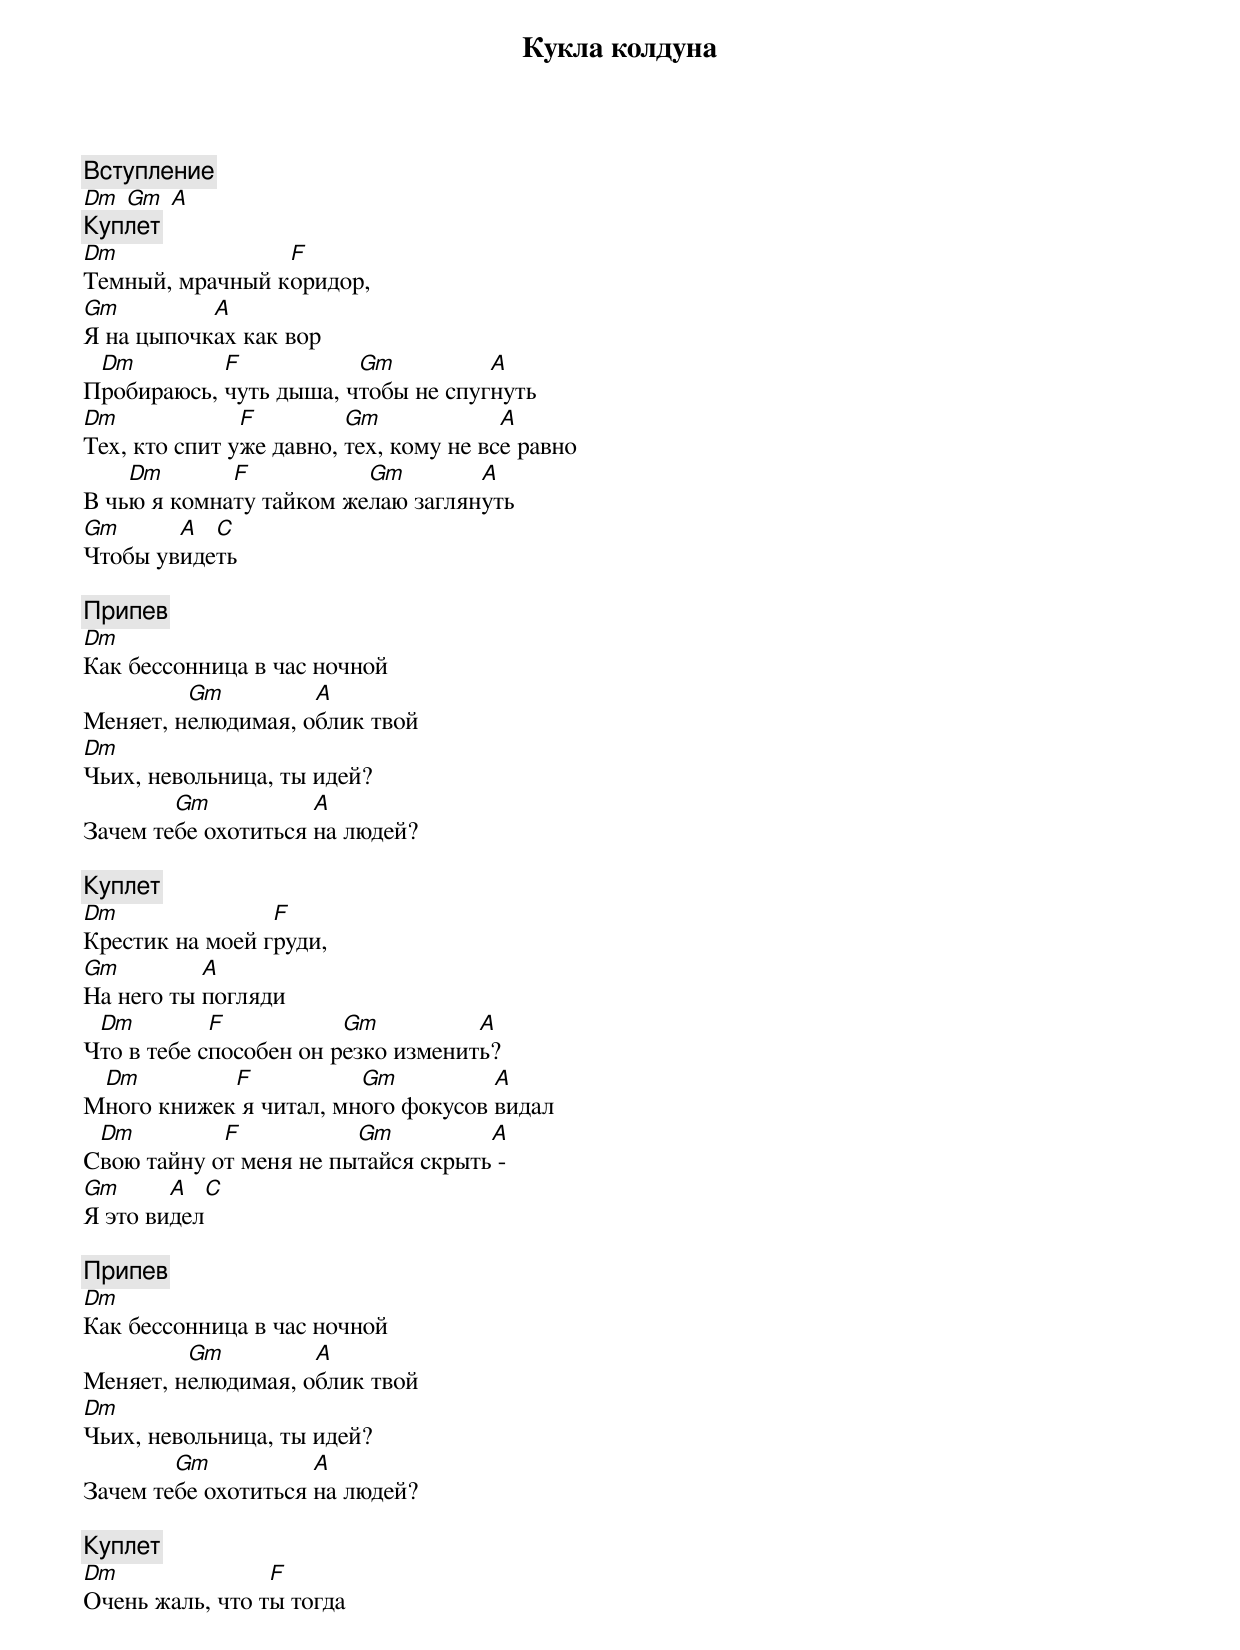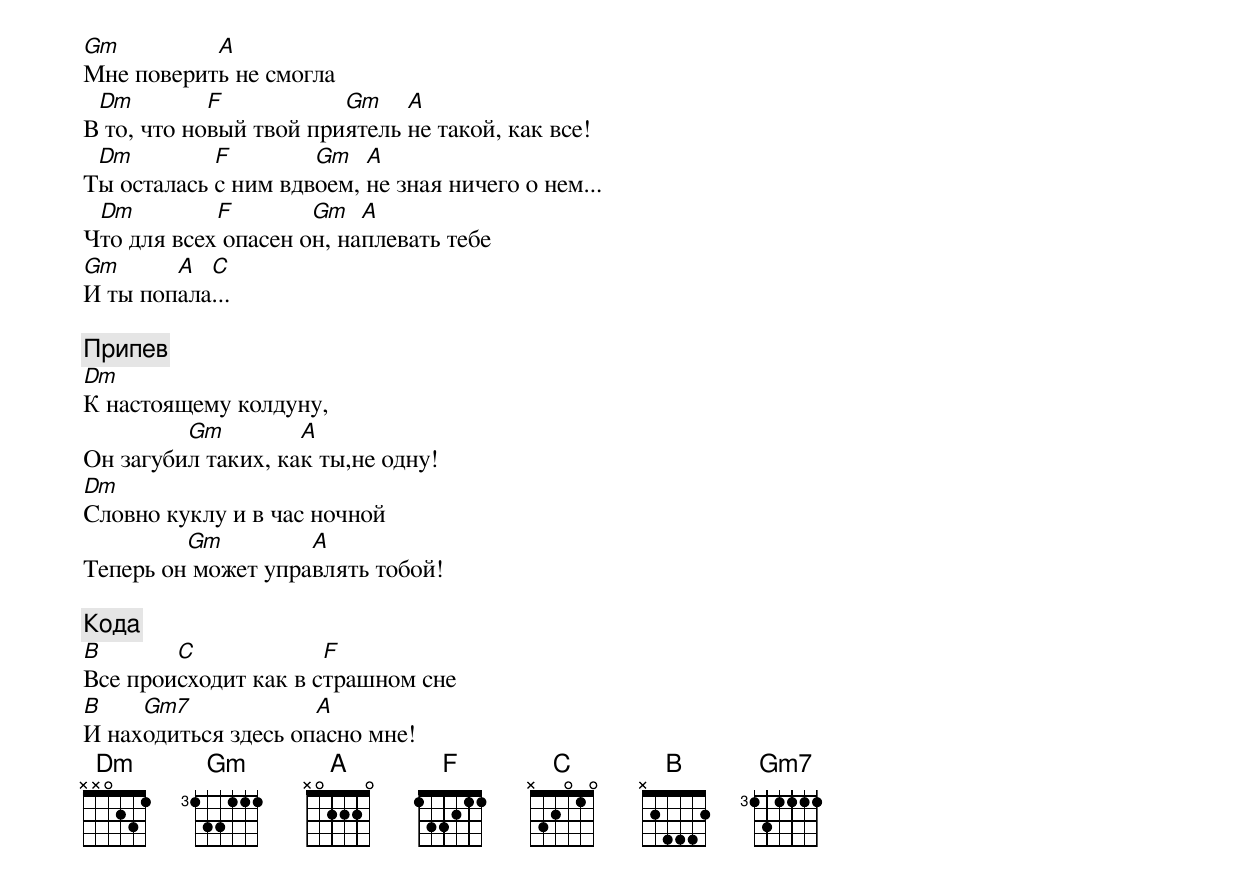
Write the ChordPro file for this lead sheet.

{title: Кукла колдуна}
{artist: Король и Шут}

{c: Вступление}
[Dm] [Gm] [A]
{c: Куплет}
[Dm]Темный, мрачный к[F]оридор,
[Gm]Я на цыпочк[A]ах как вор
П[Dm]робираюсь, [F]чуть дыша, ч[Gm]тобы не спуг[A]нуть
[Dm]Тех, кто спит у[F]же давно, [Gm]тех, кому не вс[A]е равно
В чь[Dm]ю я комна[F]ту тайком же[Gm]лаю заглян[A]уть
[Gm]Чтобы ув[A]иде[C]ть

{c: Припев}
[Dm]Как бессонница в час ночной
Меняет, н[Gm]елюдимая, о[A]блик твой
[Dm]Чьих, невольница, ты идей?
Зачем те[Gm]бе охотиться [A]на людей?

{c: Куплет}
[Dm]Крестик на моей г[F]руди,
[Gm]На него ты [A]погляди
Ч[Dm]то в тебе с[F]пособен он р[Gm]езко изменит[A]ь?
М[Dm]ного книжек[F] я читал, мн[Gm]ого фокусов [A]видал
С[Dm]вою тайну о[F]т меня не пы[Gm]тайся скрыть[A] -
[Gm]Я это ви[A]дел[C]

{c: Припев}
[Dm]Как бессонница в час ночной
Меняет, н[Gm]елюдимая, о[A]блик твой
[Dm]Чьих, невольница, ты идей?
Зачем те[Gm]бе охотиться [A]на людей?

{c: Куплет}
[Dm]Очень жаль, что т[F]ы тогда
[Gm]Мне поверит[A]ь не смогла
В[Dm] то, что но[F]вый твой при[Gm]ятель [A]не такой, как все!
Т[Dm]ы осталась [F]с ним вдв[Gm]оем, [A]не зная ничего о нем...
Ч[Dm]то для всех[F] опасен о[Gm]н, на[A]плевать тебе
[Gm]И ты поп[A]ала[C]...

{c: Припев}
[Dm]К настоящему колдуну,
Он загуби[Gm]л таких, ка[A]к ты,не одну!
[Dm]Словно куклу и в час ночной
Теперь он[Gm] может упра[A]влять тобой!

{c: Кода}
[B]Все прои[C]сходит как в с[F]трашном сне
[B]И нах[Gm7]одиться здесь оп[A]асно мне!
